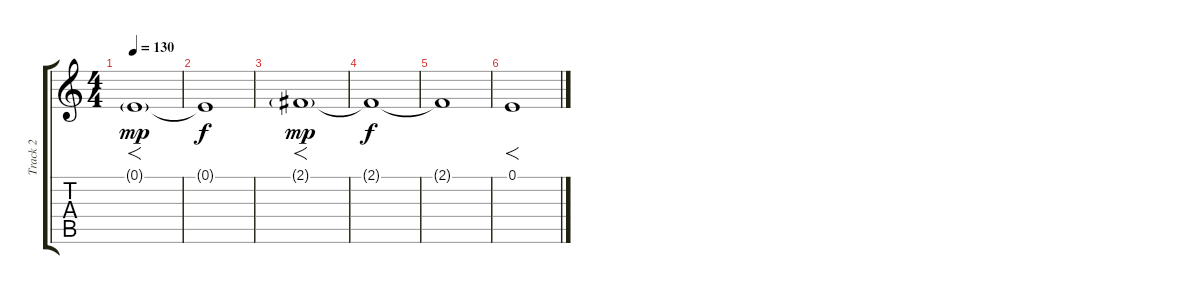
\track ("Track 2" "Track 2") {instrument fx7echoes}
\staff {score tabs}
\tuning (E4 B3 G3 D3 A2 E2) {hide}
\ts (4 4)
\tempo 130
\clef g2
\ks c
0.1{g}.1{f dy mp} |
0.1{t}.1{dy f} |
2.1{g}.1{f dy mp} |
2.1{t}.1{dy f} |
2.1{t}.1 |
0.1.1{f}
